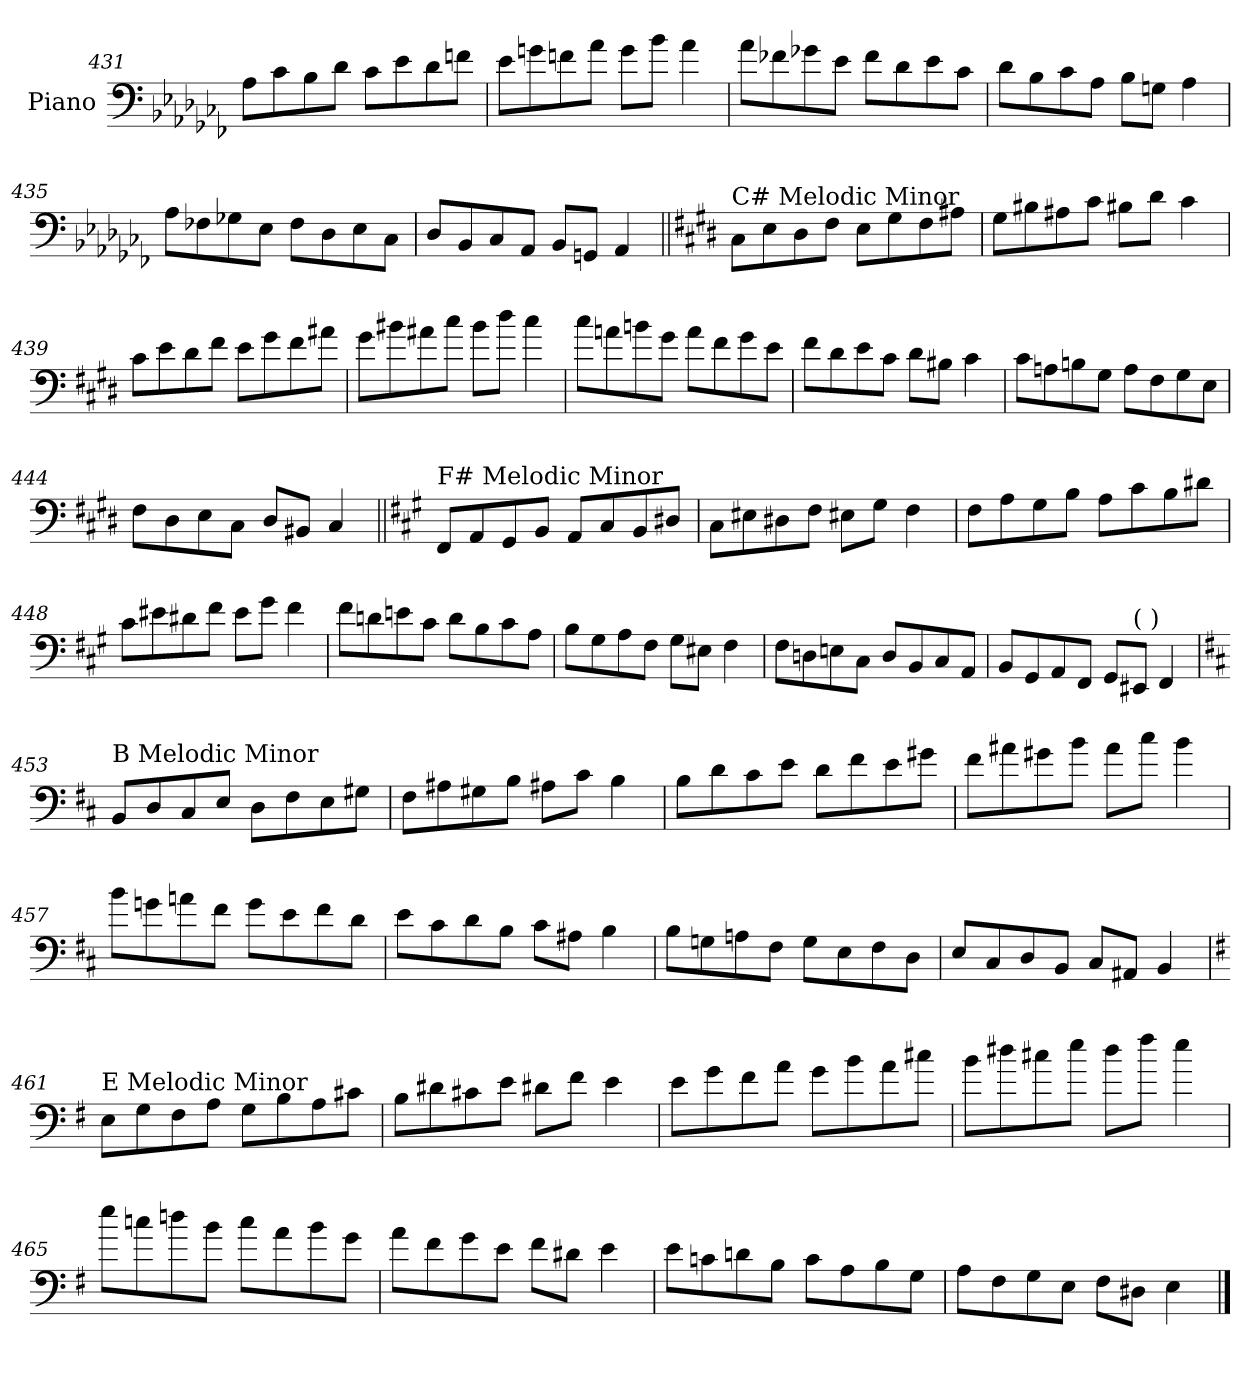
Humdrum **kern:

**kern
*part1
*staff1
*I"Piano
*I'Pno.
*clefF4
*k[b-e-a-d-g-c-f-]
=431
8A-\L
8c-\
8B-\
8d-\J
8c-\L
8e-\
8d-\
8fn\J
=432
8e-\L
8gn\
8fn\
8a-\J
8g\L
8b-\J
4a-\
!!LO:LB:g=z
=433
8a-\L
8f-X\
8g-X\
8e-\J
8f-\L
8d-\
8e-\
8c-\J
=434
8d-\L
8B-\
8c-\
8A-\J
8B-\L
8Gn\J
4A-\
=435
8A-\L
8F-X\
8G-X\
8E-\J
8F-\L
8D-\
8E-\
8C-\J
=436
8D-/L
8BB-/
8C-/
8AA-/J
8BB-/L
8GGn/J
4AA-/
!!LO:PB:g=z
=437||
*k[f#c#g#d#]
!LO:TX:a:t=C# Melodic Minor
8C#\L
8E\
8D#\
8F#\J
8E\L
8G#\
8F#\
8A#X\J
=438
8G#\L
8B#X\
8A#X\
8c#\J
8B#X\L
8d#\J
4c#\
=439
8c#\L
8e\
8d#\
8f#\J
8e\L
8g#\
8f#\
8a#X\J
=440
8g#\L
8b#X\
8a#X\
8cc#\J
8b#\L
8dd#\J
4cc#\
!!LO:LB:g=z
=441
8cc#\L
8an\
8bn\
8g#\J
8a\L
8f#\
8g#\
8e\J
=442
8f#\L
8d#\
8e\
8c#\J
8d#\L
8B#X\J
4c#\
=443
8c#\L
8An\
8Bn\
8G#\J
8A\L
8F#\
8G#\
8E\J
=444
8F#\L
8D#\
8E\
8C#\J
8D#/L
8BB#X/J
4C#/
!!LO:LB:g=z
=445||
*k[f#c#g#]
!LO:TX:a:t=F# Melodic Minor
8FF#/L
8AA/
8GG#/
8BB/J
8AA/L
8C#/
8BB/
8D#X/J
=446
8C#\L
8E#X\
8D#X\
8F#\J
8E#X\L
8G#\J
4F#\
=447
8F#\L
8A\
8G#\
8B\J
8A\L
8c#\
8B\
8d#X\J
=448
8c#\L
8e#X\
8d#X\
8f#\J
8e#\L
8g#\J
4f#\
!!LO:LB:g=z
=449
8f#\L
8dn\
8en\
8c#\J
8d\L
8B\
8c#\
8A\J
=450
8B\L
8G#\
8A\
8F#\J
8G#\L
8E#X\J
4F#\
=451
8F#\L
8Dn\
8En\
8C#\J
8D/L
8BB/
8C#/
8AA/J
=452
8BB/L
8GG#/
8AA/
8FF#/J
8GG#/L
!LO:TX:a:t=(      )
8EE#X/J
4FF#/
!!LO:LB:g=z
=453
*k[f#c#]
!LO:TX:a:t=B Melodic Minor
8BB/L
8D/
8C#/
8E/J
8D\L
8F#\
8E\
8G#X\J
=454
8F#\L
8A#X\
8G#X\
8B\J
8A#X\L
8c#\J
4B\
=455
8B\L
8d\
8c#\
8e\J
8d\L
8f#\
8e\
8g#X\J
=456
8f#\L
8a#X\
8g#X\
8b\J
8a#\L
8cc#\J
4b\
!!LO:LB:g=z
=457
8b\L
8gn\
8an\
8f#\J
8g\L
8e\
8f#\
8d\J
=458
8e\L
8c#\
8d\
8B\J
8c#\L
8A#X\J
4B\
=459
8B\L
8Gn\
8An\
8F#\J
8G\L
8E\
8F#\
8D\J
=460
8E/L
8C#/
8D/
8BB/J
8C#/L
8AA#X/J
4BB/
!!LO:LB:g=z
=461
*k[f#]
!LO:TX:a:t=E Melodic Minor
8E\L
8G\
8F#\
8A\J
8G\L
8B\
8A\
8c#X\J
=462
8B\L
8d#X\
8c#X\
8e\J
8d#X\L
8f#\J
4e\
=463
8e\L
8g\
8f#\
8a\J
8g\L
8b\
8a\
8cc#X\J
=464
8b\L
8dd#X\
8cc#X\
8ee\J
8dd#\L
8ff#\J
4ee\
!!LO:LB:g=z
=465
8ee\L
8ccn\
8ddn\
8b\J
8cc\L
8a\
8b\
8g\J
=466
8a\L
8f#\
8g\
8e\J
8f#\L
8d#X\J
4e\
=467
8e\L
8cn\
8dn\
8B\J
8c\L
8A\
8B\
8G\J
=468
8A\L
8F#\
8G\
8E\J
8F#\L
8D#X\J
4E\
==
*-
